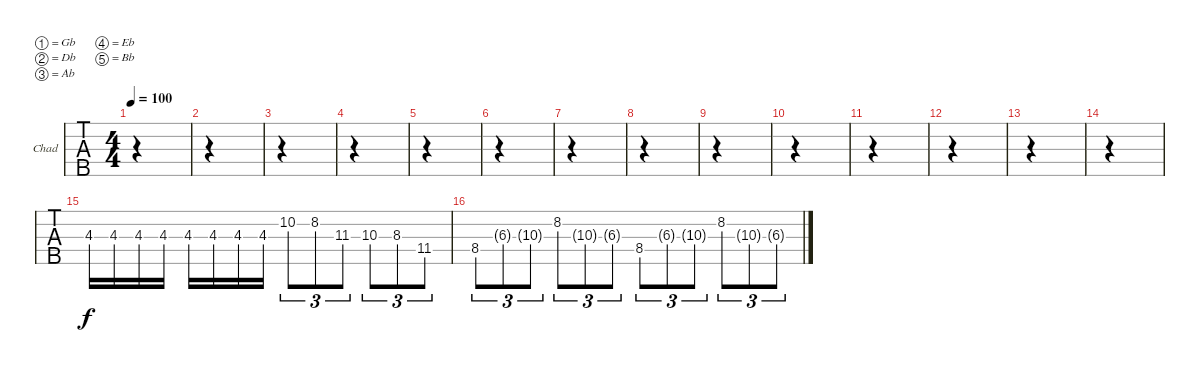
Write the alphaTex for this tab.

\defaultSystemsLayout 4
\bracketExtendMode groupsimilarinstruments
\firstSystemTrackNameOrientation horizontal
\otherSystemsTrackNameOrientation horizontal
\track ("Chad" "Chad") {instrument electricbassfinger}
\staff {tabs}
\tuning (Gb2 Db2 Ab1 Eb1 Bb0)
\ts (4 4)
\tempo 100
\clef f4
\scale
0.333333
\ks c
|
\scale
0.333333 |
\scale
0.333333 |
\scale
0.333333 |
\scale
0.333333 |
\scale
0.333333 |
\scale
0.333333 |
\scale
0.333333 |
\scale
0.333333 |
\scale
0.333333 |
\scale
0.333333 |
\scale
0.333333 |
\scale
0.333333 |
|
4.3.16 4.3.16 4.3.16 4.3.16 4.3.16 4.3.16 4.3.16 4.3.16 10.2.8{tu (3 2)} 8.2.8{tu (3 2)} 11.3.8{tu (3 2)} 10.3.8{tu (3 2)} 8.3.8{tu (3 2)} 11.4.8{tu (3 2)} |
8.4.8{tu (3 2)} 6.3{g}.8{tu (3 2)} 10.3{g}.8{tu (3 2)} 8.2.8{tu (3 2)} 10.3{g}.8{tu (3 2)} 6.3{g}.8{tu (3 2)} 8.4.8{tu (3 2)} 6.3{g}.8{tu (3 2)} 10.3{g}.8{tu (3 2)} 8.2.8{tu (3 2)} 10.3{g}.8{tu (3 2)} 6.3{g}.8{tu (3 2)}
